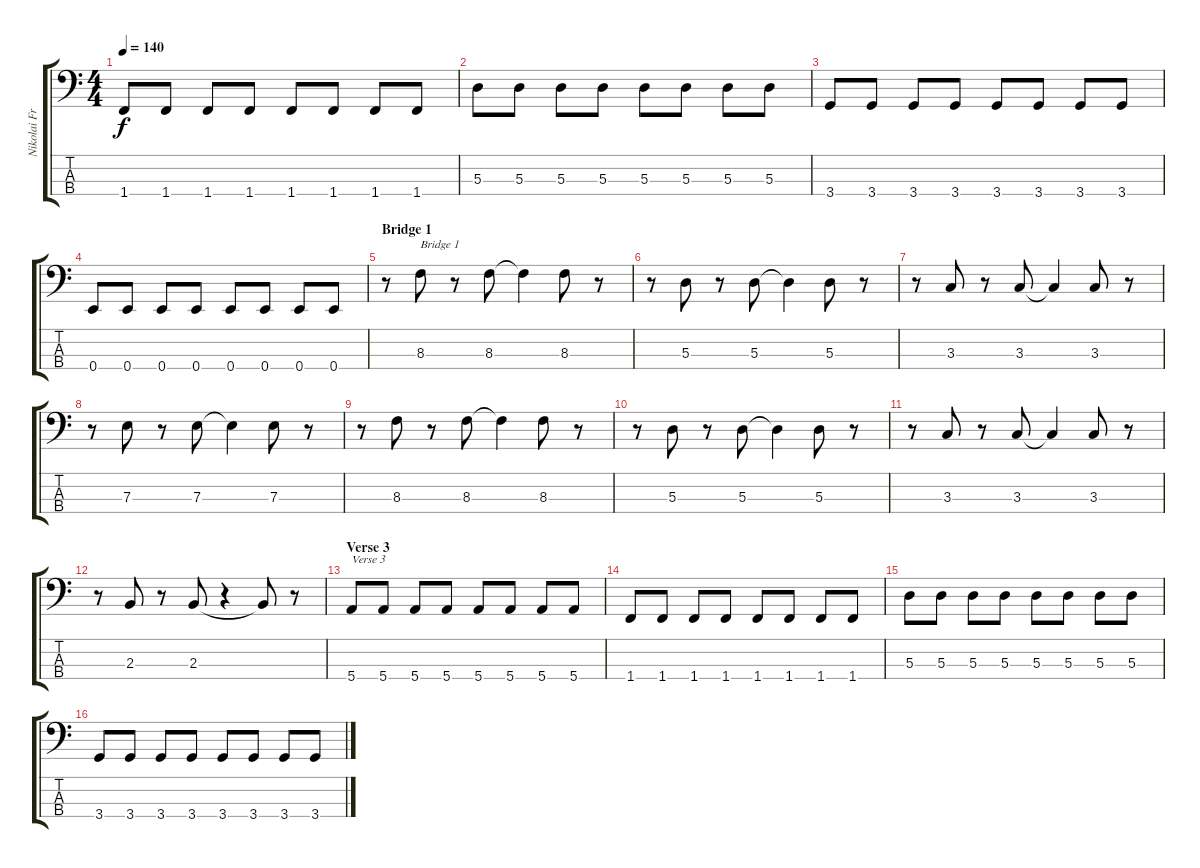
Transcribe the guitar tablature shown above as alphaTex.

\track ("Nikolai Fraiture" "Nikolai Fr") {instrument electricbassfinger}
\staff {score tabs}
\tuning (G2 D2 A1 E1) {hide}
\ts (4 4)
\tempo 140
\clef f4
\ks c
1.4.8{dy f} 1.4.8 1.4.8 1.4.8 1.4.8 1.4.8 1.4.8 1.4.8 |
5.3.8 5.3.8 5.3.8 5.3.8 5.3.8 5.3.8 5.3.8 5.3.8 |
3.4.8 3.4.8 3.4.8 3.4.8 3.4.8 3.4.8 3.4.8 3.4.8 |
0.4.8 0.4.8 0.4.8 0.4.8 0.4.8 0.4.8 0.4.8 0.4.8 |
\section ("" "Bridge 1")
r.8 8.3.8{txt "Bridge 1"} r.8 8.3.8 8.3{t}.4 8.3.8 r.8 |
r.8 5.3.8 r.8 5.3.8 5.3{t}.4 5.3.8 r.8 |
r.8 3.3.8 r.8 3.3.8 3.3{t}.4 3.3.8 r.8 |
r.8 7.3.8 r.8 7.3.8 7.3{t}.4 7.3.8 r.8 |
r.8 8.3.8 r.8 8.3.8 8.3{t}.4 8.3.8 r.8 |
r.8 5.3.8 r.8 5.3.8 5.3{t}.4 5.3.8 r.8 |
r.8 3.3.8 r.8 3.3.8 3.3{t}.4 3.3.8 r.8 |
r.8 2.3.8 r.8 2.3.8 r.4 2.3{t}.8 r.8 |
\section ("" "Verse 3")
5.4.8{txt "Verse 3"} 5.4.8 5.4.8 5.4.8 5.4.8 5.4.8 5.4.8 5.4.8 |
1.4.8 1.4.8 1.4.8 1.4.8 1.4.8 1.4.8 1.4.8 1.4.8 |
5.3.8 5.3.8 5.3.8 5.3.8 5.3.8 5.3.8 5.3.8 5.3.8 |
3.4.8 3.4.8 3.4.8 3.4.8 3.4.8 3.4.8 3.4.8 3.4.8
